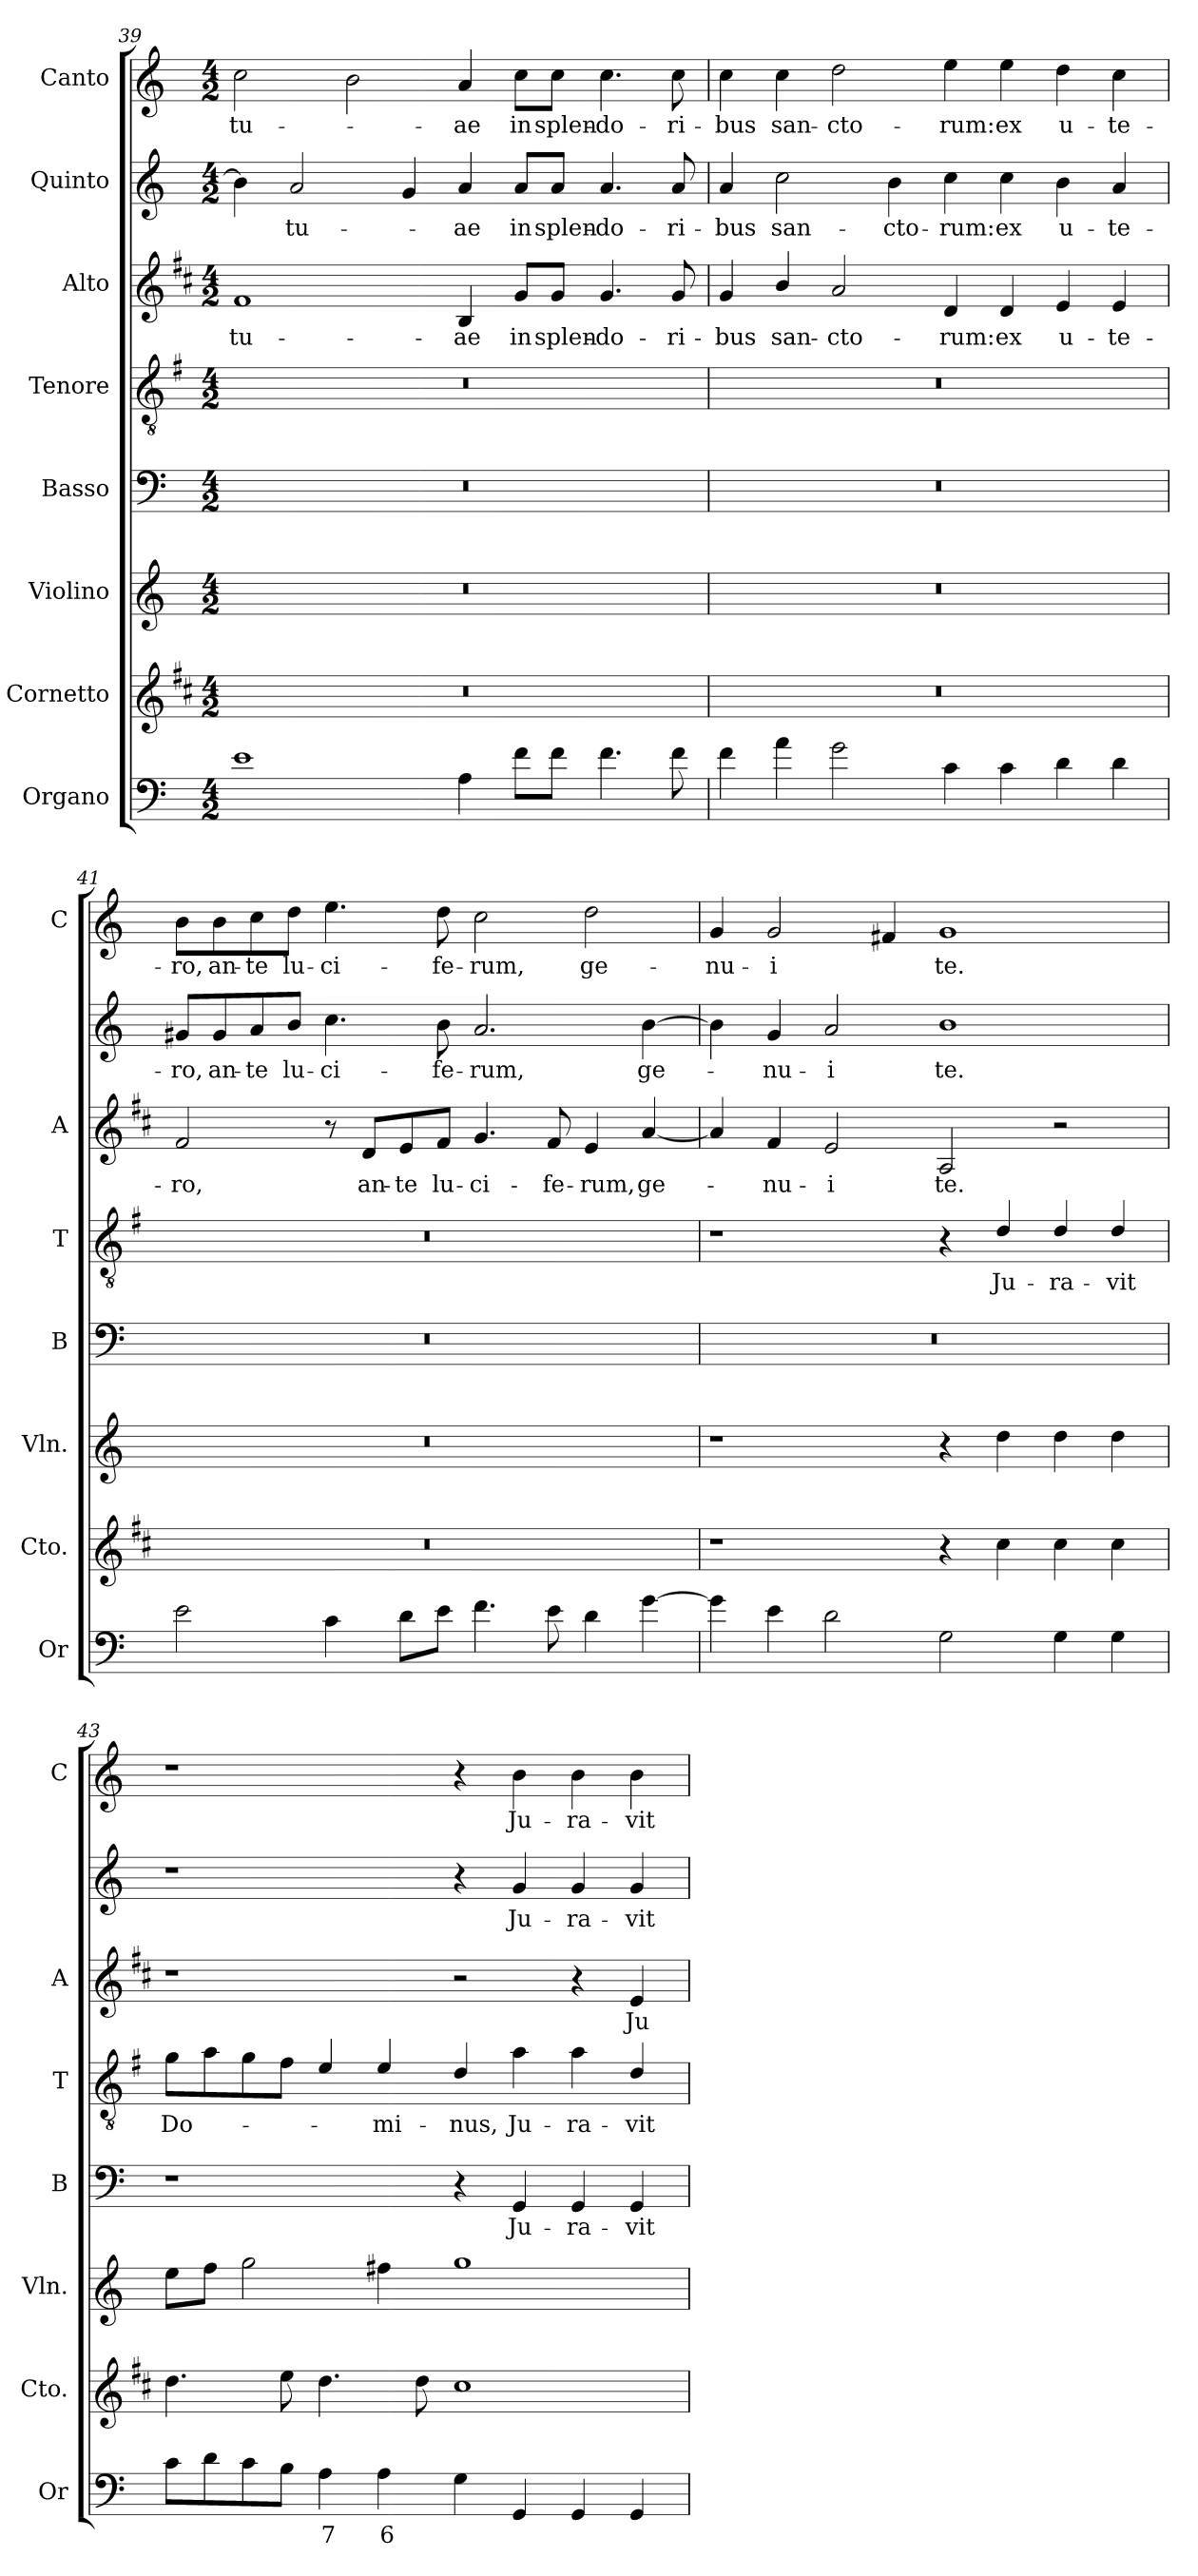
**kern	**text	**kern	**kern	**kern	**text	**kern	**text	**kern	**text	**kern	**text	**kern	**text
*part8	*part8	*part7	*part6	*part5	*part5	*part4	*part4	*part3	*part3	*part2	*part2	*part1	*part1
*staff8	*staff8	*staff7	*staff6	*staff5	*staff5	*staff4	*staff4	*staff3	*staff3	*staff2	*staff2	*staff1	*staff1
*I"Organo	*	*I"Cornetto	*I"Violino	*I"Basso	*	*I"Tenore	*	*I"Alto	*	*I"Quinto	*	*I"Canto	*
*I'Or	*	*I'Cto.	*I'Vln.	*I'B	*	*I'T	*	*I'A	*	*	*	*I'C	*
*clefF4	*	*clefG2	*clefG2	*clefF4	*	*clefGv2	*	*clefG2	*	*clefG2	*	*clefG2	*
*	*	*ITrd1c2	*	*	*	*ITrd4c7	*	*ITrd1c2	*	*	*	*	*
*k[]	*	*k[]	*k[]	*k[]	*	*k[]	*	*k[]	*	*k[]	*	*k[]	*
*C:	*	*C:	*C:	*C:	*	*C:	*	*C:	*	*C:	*	*C:	*
*M4/2	*	*M4/2	*M4/2	*M4/2	*	*M4/2	*	*M4/2	*	*M4/2	*	*M4/2	*
=39	=39	=39	=39	=39	=39	=39	=39	=39	=39	=39	=39	=39	=39
!	!	!	!	!	!	!	!	!	!LO:LY:b	!	!	!	!LO:LY:b
1e	.	0r	0r	0r	.	0r	.	1e	tu-	4b\]	.	2cc\	tu-
!	!	!	!	!	!	!	!	!	!	!	!LO:LY:b	!	!
.	.	.	.	.	.	.	.	.	.	2a/	tu-	.	.
.	.	.	.	.	.	.	.	.	.	.	.	2b\	.
.	.	.	.	.	.	.	.	.	.	4g/	.	.	.
!	!	!	!	!	!	!	!	!	!LO:LY:b	!	!LO:LY:b	!	!LO:LY:b
4A\	.	.	.	.	.	.	.	4A/	-ae	4a/	-ae	4a/	-ae
!	!	!	!	!	!	!	!	!	!LO:LY:b	!	!LO:LY:b	!	!LO:LY:b
8f\L	.	.	.	.	.	.	.	8f/L	in	8a/L	in	8cc\L	in
!	!	!	!	!	!	!	!	!	!LO:LY:b	!	!LO:LY:b	!	!LO:LY:b
8f\J	.	.	.	.	.	.	.	8f/J	splen-	8a/J	splen-	8cc\J	splen-
!	!	!	!	!	!	!	!	!	!LO:LY:b	!	!LO:LY:b	!	!LO:LY:b
4.f\	.	.	.	.	.	.	.	4.f/	-do-	4.a/	-do-	4.cc\	-do-
!	!	!	!	!	!	!	!	!	!LO:LY:b	!	!LO:LY:b	!	!LO:LY:b
8f\	.	.	.	.	.	.	.	8f/	-ri-	8a/	-ri-	8cc\	-ri-
!!LO:LB:g=z
=40	=40	=40	=40	=40	=40	=40	=40	=40	=40	=40	=40	=40	=40
!	!	!	!	!	!	!	!	!	!LO:LY:b	!	!LO:LY:b	!	!LO:LY:b
4f\	.	0r	0r	0r	.	0r	.	4f/	-bus	4a/	-bus	4cc\	-bus
!	!	!	!	!	!	!	!	!	!LO:LY:b	!	!LO:LY:b	!	!LO:LY:b
4a\	.	.	.	.	.	.	.	4a/	san-	2cc\	san-	4cc\	san-
!	!	!	!	!	!	!	!	!	!LO:LY:b	!	!	!	!LO:LY:b
2g\	.	.	.	.	.	.	.	2g/	-cto-	.	.	2dd\	-cto-
!	!	!	!	!	!	!	!	!	!	!	!LO:LY:b	!	!
.	.	.	.	.	.	.	.	.	.	4b\	-cto-	.	.
!	!	!	!	!	!	!	!	!	!LO:LY:b	!	!LO:LY:b	!	!LO:LY:b
4c\	.	.	.	.	.	.	.	4c/	-rum:	4cc\	-rum:	4ee\	-rum:
!	!	!	!	!	!	!	!	!	!LO:LY:b	!	!LO:LY:b	!	!LO:LY:b
4c\	.	.	.	.	.	.	.	4c/	ex	4cc\	ex	4ee\	ex
!	!	!	!	!	!	!	!	!	!LO:LY:b	!	!LO:LY:b	!	!LO:LY:b
4d\	.	.	.	.	.	.	.	4d/	u-	4b\	u-	4dd\	u-
!	!	!	!	!	!	!	!	!	!LO:LY:b	!	!LO:LY:b	!	!LO:LY:b
4d\	.	.	.	.	.	.	.	4d/	-te-	4a/	-te-	4cc\	-te-
=41	=41	=41	=41	=41	=41	=41	=41	=41	=41	=41	=41	=41	=41
!	!	!	!	!	!	!	!	!	!LO:LY:b	!	!LO:LY:b	!	!LO:LY:b
2e\	.	0r	0r	0r	.	0r	.	2e/	-ro,	8g#X/L	-ro,	8b\L	-ro,
!	!	!	!	!	!	!	!	!	!	!	!LO:LY:b	!	!LO:LY:b
.	.	.	.	.	.	.	.	.	.	8g#/	an-	8b\	an-
!	!	!	!	!	!	!	!	!	!	!	!LO:LY:b	!	!LO:LY:b
.	.	.	.	.	.	.	.	.	.	8a/	-te	8cc\	-te
!	!	!	!	!	!	!	!	!	!	!	!LO:LY:b	!	!LO:LY:b
.	.	.	.	.	.	.	.	.	.	8b/J	lu-	8dd\J	lu-
!	!	!	!	!	!	!	!	!	!	!	!LO:LY:b	!	!LO:LY:b
4c\	.	.	.	.	.	.	.	8r	.	4.cc\	-ci-	4.ee\	-ci-
!	!	!	!	!	!	!	!	!	!LO:LY:b	!	!	!	!
.	.	.	.	.	.	.	.	8c/L	an-	.	.	.	.
!	!	!	!	!	!	!	!	!	!LO:LY:b	!	!	!	!
8d\L	.	.	.	.	.	.	.	8d/	-te	.	.	.	.
!	!	!	!	!	!	!	!	!	!LO:LY:b	!	!LO:LY:b	!	!LO:LY:b
8e\J	.	.	.	.	.	.	.	8e/J	lu-	8b\	-fe-	8dd\	-fe-
!	!	!	!	!	!	!	!	!	!LO:LY:b	!	!LO:LY:b	!	!LO:LY:b
4.f\	.	.	.	.	.	.	.	4.f/	-ci-	2.a/	-rum,	2cc\	-rum,
!	!	!	!	!	!	!	!	!	!LO:LY:b	!	!	!	!
8e\	.	.	.	.	.	.	.	8e/	-fe-	.	.	.	.
!	!	!	!	!	!	!	!	!	!LO:LY:b	!	!	!	!LO:LY:b
4d\	.	.	.	.	.	.	.	4d/	-rum,	.	.	2dd\	ge-
!	!	!	!	!	!	!	!	!	!LO:LY:b	!	!LO:LY:b	!	!
[4g\	.	.	.	.	.	.	.	[4g/	ge-	[4b\	ge-	.	.
=42	=42	=42	=42	=42	=42	=42	=42	=42	=42	=42	=42	=42	=42
!	!	!	!	!	!	!	!	!	!	!	!	!	!LO:LY:b
4g\]	.	1r	1r	0r	.	1r	.	4g/]	.	4b\]	.	4g/	-nu-
!	!	!	!	!	!	!	!	!	!LO:LY:b	!	!LO:LY:b	!	!LO:LY:b
4e\	.	.	.	.	.	.	.	4e/	-nu-	4g/	-nu-	2g/	-i
!	!	!	!	!	!	!	!	!	!LO:LY:b	!	!LO:LY:b	!	!
2d\	.	.	.	.	.	.	.	2d/	-i	2a/	-i	.	.
.	.	.	.	.	.	.	.	.	.	.	.	4f#X/	.
!	!	!	!	!	!	!	!	!	!LO:LY:b	!	!LO:LY:b	!	!LO:LY:b
2G\	.	4r	4r	.	.	4r	.	2G/	te.	1b	te.	1g	te.
!	!	!	!	!	!	!	!LO:LY:b	!	!	!	!	!	!
.	.	4b\	4dd\	.	.	4G/	Ju-	.	.	.	.	.	.
!	!	!	!	!	!	!	!LO:LY:b	!	!	!	!	!	!
4G\	.	4b\	4dd\	.	.	4G/	-ra-	2r	.	.	.	.	.
!	!	!	!	!	!	!	!LO:LY:b	!	!	!	!	!	!
4G\	.	4b\	4dd\	.	.	4G/	-vit	.	.	.	.	.	.
!!LO:PB:g=z
=43	=43	=43	=43	=43	=43	=43	=43	=43	=43	=43	=43	=43	=43
!	!	!	!	!	!	!	!LO:LY:b	!	!	!	!	!	!
8c\L	.	4.cc\	8ee\L	1r	.	8c\L	Do-	1r	.	1r	.	1r	.
8d\	.	.	8ff\J	.	.	8d\	.	.	.	.	.	.	.
8c\	.	.	2gg\	.	.	8c\	.	.	.	.	.	.	.
8B\J	.	8dd\	.	.	.	8B\J	.	.	.	.	.	.	.
!	!LO:LY:b	!	!	!	!	!	!	!	!	!	!	!	!
4A\	7	4.cc\	.	.	.	4A/	.	.	.	.	.	.	.
!	!LO:LY:b	!	!	!	!	!	!LO:LY:b	!	!	!	!	!	!
4A\	6	.	4ff#X\	.	.	4A/	-mi-	.	.	.	.	.	.
.	.	8cc\	.	.	.	.	.	.	.	.	.	.	.
!	!	!	!	!	!	!	!LO:LY:b	!	!	!	!	!	!
4G\	.	1b	1gg	4r	.	4G/	-nus,	2r	.	4r	.	4r	.
!	!	!	!	!	!LO:LY:b	!	!LO:LY:b	!	!	!	!LO:LY:b	!	!LO:LY:b
4GG/	.	.	.	4GG/	Ju-	4d\	Ju-	.	.	4g/	Ju-	4b\	Ju-
!	!	!	!	!	!LO:LY:b	!	!LO:LY:b	!	!	!	!LO:LY:b	!	!LO:LY:b
4GG/	.	.	.	4GG/	-ra-	4d\	-ra-	4r	.	4g/	-ra-	4b\	-ra-
!	!	!	!	!	!LO:LY:b	!	!LO:LY:b	!	!LO:LY:b	!	!LO:LY:b	!	!LO:LY:b
4GG/	.	.	.	4GG/	-vit	4G/	-vit	4d/	Ju-	4g/	-vit	4b\	-vit
=	=	=	=	=	=	=	=	=	=	=	=	=	=
*-	*-	*-	*-	*-	*-	*-	*-	*-	*-	*-	*-	*-	*-
